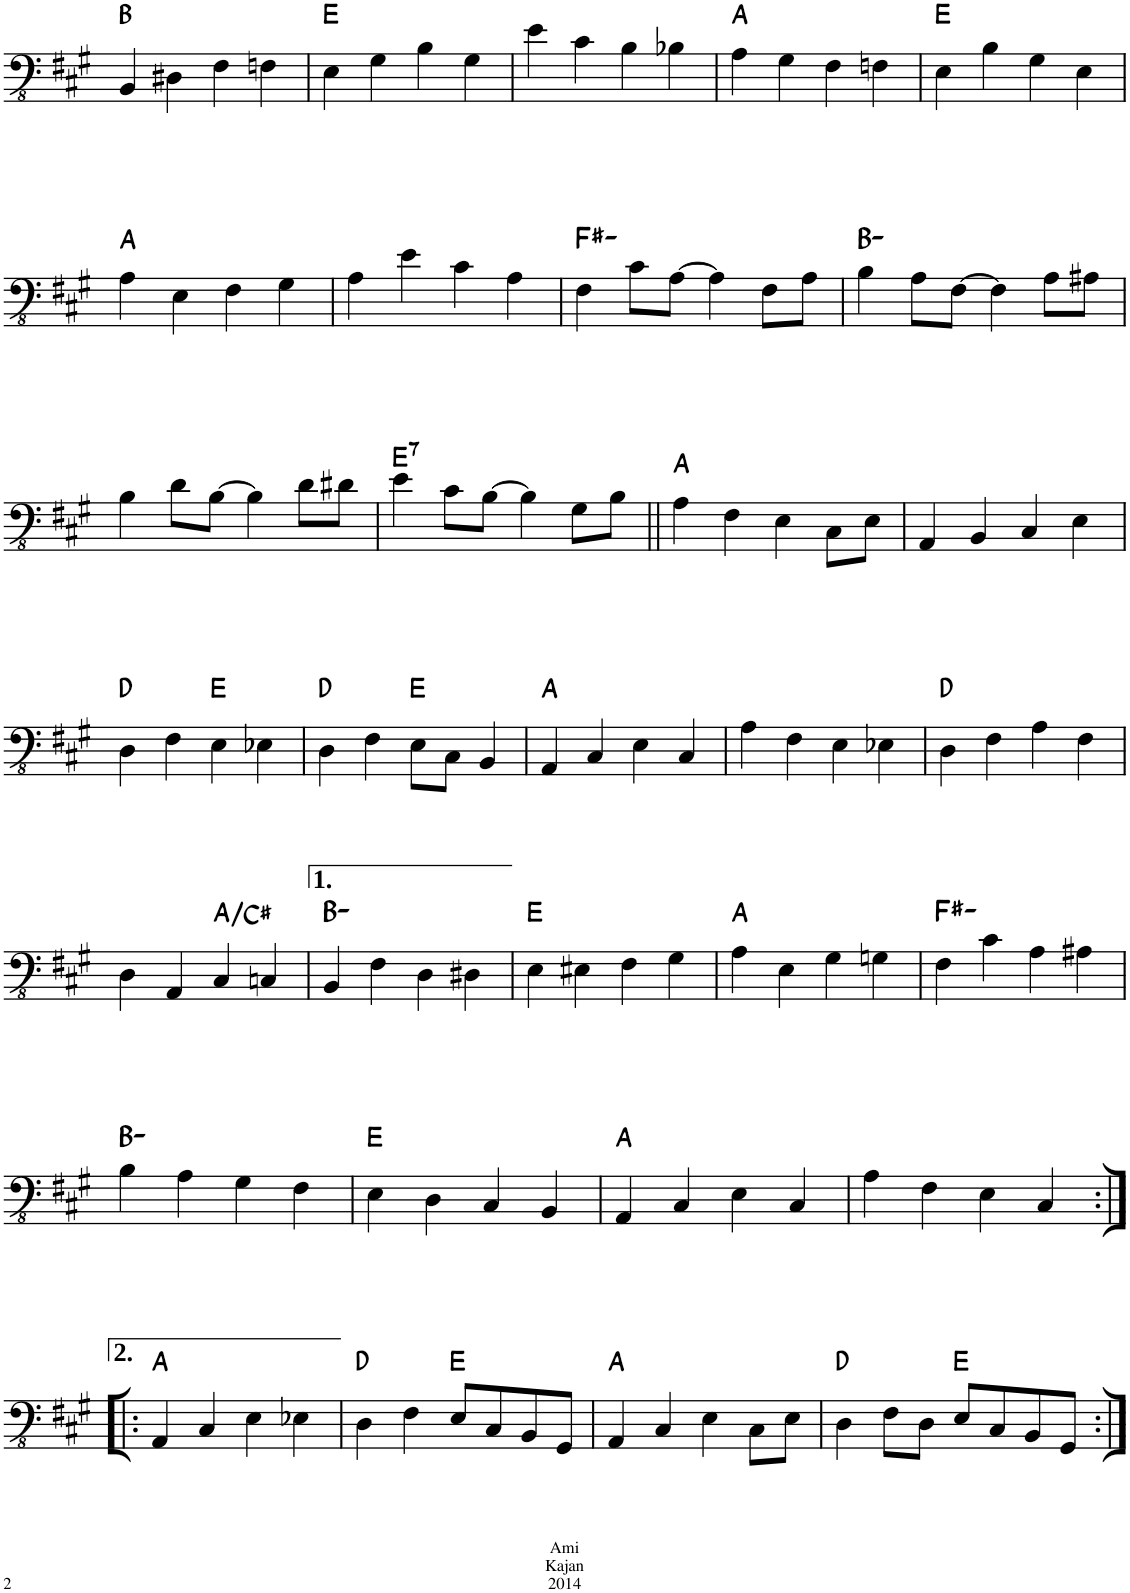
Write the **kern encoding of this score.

**kern	**harte
*part1	*part1
*staff1	*
*I"Fretless Electric Bass	*
!!LO:PB:g=z
*clefFv4	*
*k[f#c#g#]	*
=42	=42
4BBB/	B:maj
4DD#X\	.
4FF#\	.
4FFn\	.
=43	=43
4EE\	E:maj
4GG#\	.
4BB\	.
4GG#\	.
=44	=44
4E\	.
4C#\	.
4BB\	.
4BB-X\	.
=45	=45
4AA\	A:maj
4GG#\	.
4FF#\	.
4FFn\	.
=46	=46
4EE\	E:maj
4BB\	.
4GG#\	.
4EE\	.
!!LO:LB:g=z
=47	=47
4AA\	A:maj
4EE\	.
4FF#\	.
4GG#\	.
=48	=48
4AA\	.
4E\	.
4C#\	.
4AA\	.
=49	=49
4FF#\	F#:min
8C#\L	.
[8AA\J	.
4AA\]	.
8FF#\L	.
8AA\J	.
=50	=50
4BB\	B:min
8AA\L	.
[8FF#\J	.
4FF#\]	.
8AA\L	.
8AA#X\J	.
!!LO:LB:g=z
=51	=51
4BB\	.
8D\L	.
[8BB\J	.
4BB\]	.
8D\L	.
8D#X\J	.
=52	=52
!	!LO:H:kt=7
4E\	E:7
8C#\L	.
[8BB\J	.
4BB\]	.
8GG#\L	.
8BB\J	.
=53||	=53||
4AA\	A:maj
4FF#\	.
4EE\	.
8CC#\L	.
8EE\J	.
=54	=54
4AAA/	.
4BBB/	.
4CC#/	.
4EE\	.
!!LO:LB:g=z
=55	=55
4DD\	D:maj
4FF#\	.
4EE\	E:maj
4EE-X\	.
=56	=56
4DD\	D:maj
4FF#\	.
8EE\L	E:maj
8CC#\J	.
4BBB/	.
=57	=57
4AAA/	A:maj
4CC#/	.
4EE\	.
4CC#/	.
=58	=58
4AA\	.
4FF#\	.
4EE\	.
4EE-X\	.
=59	=59
4DD\	D:maj
4FF#\	.
4AA\	.
4FF#\	.
!!LO:LB:g=z
=60	=60
4DD\	.
4AAA/	.
4CC#/	A:maj/3
4CCn/	.
=61	=61
4BBB/	B:min
4FF#\	.
4DD\	.
4DD#X\	.
=62	=62
4EE\	E:maj
4EE#X\	.
4FF#\	.
4GG#\	.
=63	=63
4AA\	A:maj
4EE\	.
4GG#\	.
4GGn\	.
=64	=64
4FF#\	F#:min
4C#\	.
4AA\	.
4AA#X\	.
!!LO:LB:g=z
=65	=65
4BB\	B:min
4AA\	.
4GG#\	.
4FF#\	.
=66	=66
4EE\	E:maj
4DD\	.
4CC#/	.
4BBB/	.
=67	=67
4AAA/	A:maj
4CC#/	.
4EE\	.
4CC#/	.
=68	=68
4AA\	.
4FF#\	.
4EE\	.
4CC#/	.
!!LO:LB:g=z
=69:|!|:	=69:|!|:
4AAA/	A:maj
4CC#/	.
4EE\	.
4EE-X\	.
=70	=70
4DD\	D:maj
4FF#\	.
8EE/L	E:maj
8CC#/	.
8BBB/	.
8GGG#/J	.
=71	=71
4AAA/	A:maj
4CC#/	.
4EE\	.
8CC#\L	.
8EE\J	.
=72	=72
4DD\	D:maj
8FF#\L	.
8DD\J	.
8EE/L	E:maj
8CC#/	.
8BBB/	.
8GGG#/J	.
=:|!	=:|!
*-	*-
